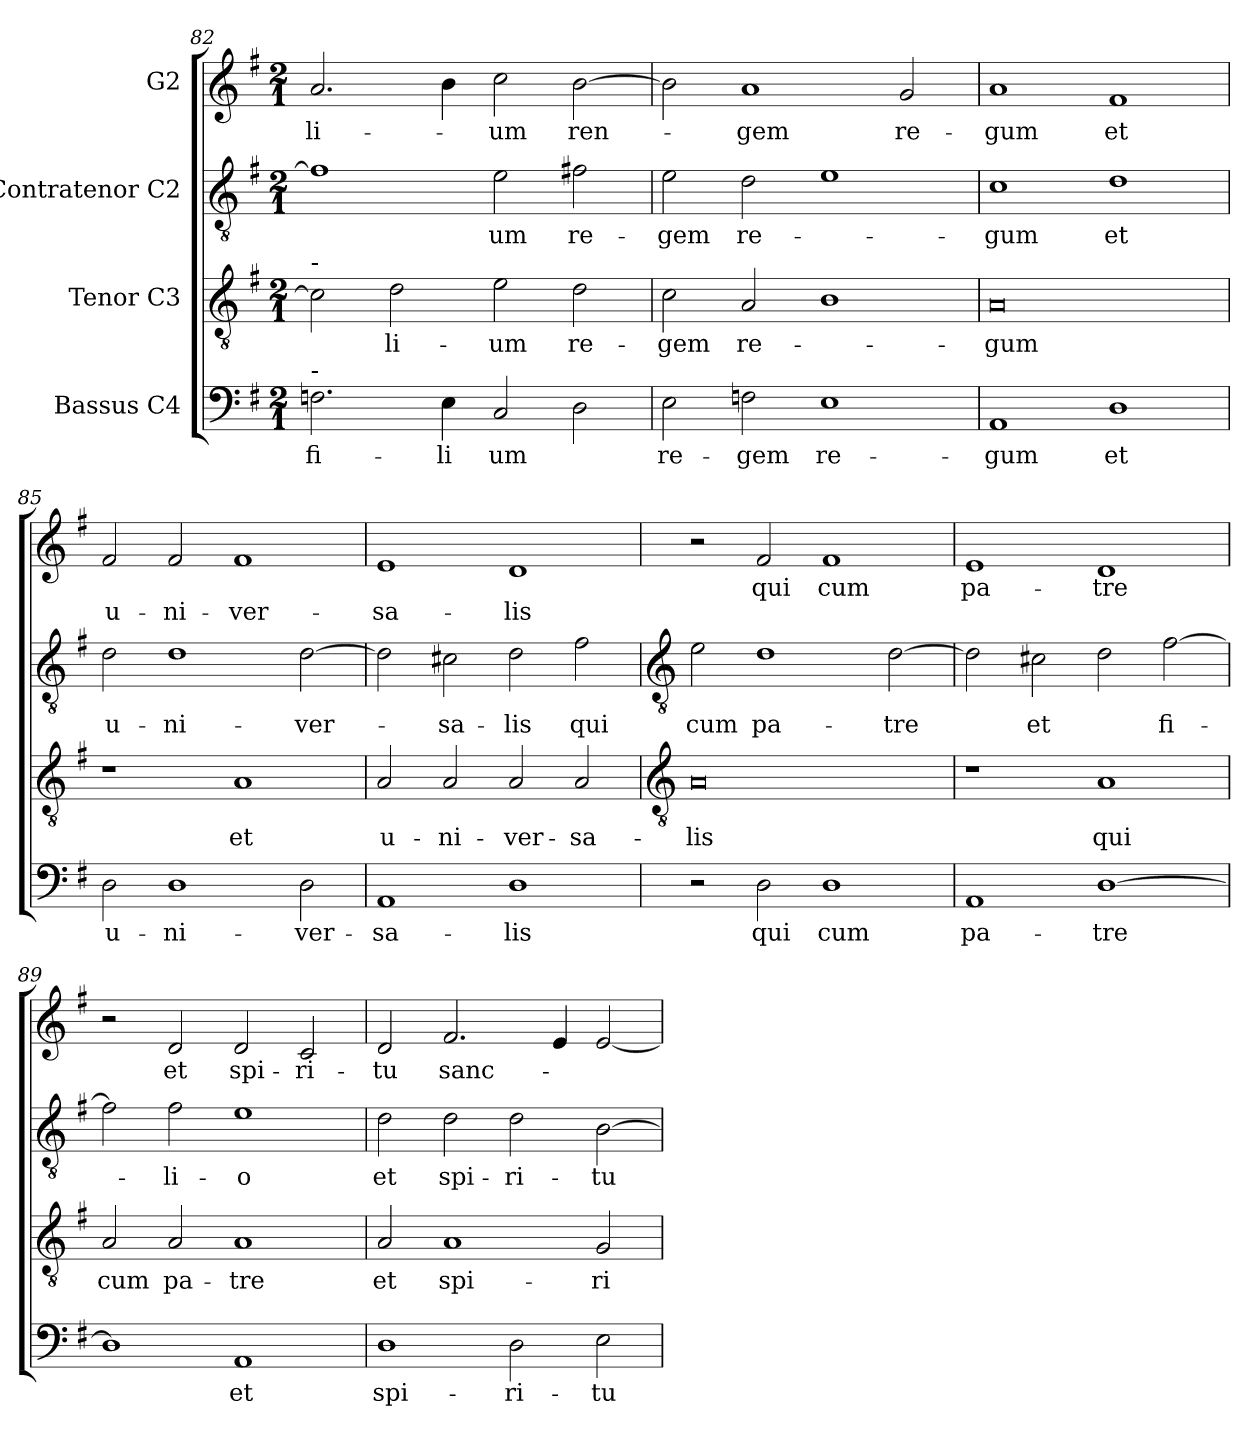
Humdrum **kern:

**kern	**text	**kern	**text	**kern	**text	**kern	**text	**text
*part4	*part4	*part3	*part3	*part2	*part2	*part1	*part1	*part1
*staff4	*staff4	*staff3	*staff3	*staff2	*staff2	*staff1	*staff1	*staff1
*I"Bassus C4	*	*I"Tenor C3	*	*I"Contratenor C2	*	*I"G2	*	*
!!LO:LB:g=z
*clefF4	*	*clefGv2	*	*clefGv2	*	*clefG2	*	*
*k[f#]	*	*k[f#]	*	*k[f#]	*	*k[f#]	*	*
*G:	*	*G:	*	*G:	*	*G:	*	*
*M2/1	*	*M2/1	*	*M2/1	*	*M2/1	*	*
=82	=82	=82	=82	=82	=82	=82	=82	=82
!	!	!LO:TX:a:t=-	!	!	!	!	!	!
!LO:TX:a:t=-	!	!	!	!	!	!	!	!
!	!LO:LY:b	!	!	!	!	!	!LO:LY:b	!
2.Fn\	fi-	2c\]	.	1f]	.	2.a/	-li-	.
!	!	!	!LO:LY:b	!	!	!	!	!
.	.	2d\	-li-	.	.	.	.	.
!	!LO:LY:b	!	!	!	!	!	!	!
4E\	-li	.	.	.	.	4b\	.	.
!	!LO:LY:b	!	!LO:LY:b	!	!LO:LY:b	!	!LO:LY:b	!
2C/	um	2e\	-um	2e\	-um	2cc\	-um	.
!	!	!	!LO:LY:b	!	!LO:LY:b	!	!LO:LY:b	!
2D\	.	2d\	re-	2f#X\	re-	[2b\	ren-	.
=83	=83	=83	=83	=83	=83	=83	=83	=83
!	!LO:LY:b	!	!LO:LY:b	!	!LO:LY:b	!	!	!
2E\	re-	2c\	-gem	2e\	-gem	2b\]	.	.
!	!LO:LY:b	!	!LO:LY:b	!	!LO:LY:b	!	!LO:LY:b	!
2Fn\	-gem	2A/	re-	2d\	re-	1a	-gem	.
!	!LO:LY:b	!	!	!	!	!	!	!
1E	re-	1B	.	1e	.	.	.	.
!	!	!	!	!	!	!	!LO:LY:b	!
.	.	.	.	.	.	2g/	re-	.
=84	=84	=84	=84	=84	=84	=84	=84	=84
!	!LO:LY:b	!	!LO:LY:b	!	!LO:LY:b	!	!LO:LY:b	!
1AA	-gum	0A	-gum	1c	-gum	1a	-gum	.
!	!LO:LY:b	!	!	!	!LO:LY:b	!	!LO:LY:b	!
1D	et	.	.	1d	et	1f#	et	.
=85	=85	=85	=85	=85	=85	=85	=85	=85
!	!LO:LY:b	!	!	!	!LO:LY:b	!	!	!LO:LY:b
2D\	u-	1r	.	2d\	u-	2f#/	.	u-
!	!LO:LY:b	!	!	!	!LO:LY:b	!	!	!LO:LY:b
1D	-ni-	.	.	1d	-ni-	2f#/	.	-ni-
!	!	!	!LO:LY:b	!	!	!	!	!LO:LY:b
.	.	1A	et	.	.	1f#	.	-ver-
!	!LO:LY:b	!	!	!	!LO:LY:b	!	!	!
2D\	-ver-	.	.	[2d\	-ver-	.	.	.
=86	=86	=86	=86	=86	=86	=86	=86	=86
!	!LO:LY:b	!	!LO:LY:b	!	!	!	!	!LO:LY:b
1AA	-sa-	2A/	u-	2d\]	.	1e	.	-sa-
!	!	!	!LO:LY:b	!	!LO:LY:b	!	!	!
.	.	2A/	-ni-	2c#X\	-sa-	.	.	.
!	!LO:LY:b	!	!LO:LY:b	!	!LO:LY:b	!	!	!LO:LY:b
1D	-lis	2A/	-ver-	2d\	-lis	1d	.	-lis
!	!	!	!LO:LY:b	!	!LO:LY:b	!	!	!
.	.	2A/	-sa-	2f#\	qui	.	.	.
!!LO:LB:g=z
=87	=87	=87	=87	=87	=87	=87	=87	=87
*	*	*clefGv2	*	*clefGv2	*	*	*	*
!	!	!	!LO:LY:b	!	!LO:LY:b	!	!	!
2r	.	0A	-lis	2e\	cum	2r	.	.
!	!LO:LY:b	!	!	!	!LO:LY:b	!	!LO:LY:b	!
2D\	qui	.	.	1d	pa-	2f#/	qui	.
!	!LO:LY:b	!	!	!	!	!	!LO:LY:b	!
1D	cum	.	.	.	.	1f#	cum	.
!	!	!	!	!	!LO:LY:b	!	!	!
.	.	.	.	[2d\	-tre	.	.	.
=88	=88	=88	=88	=88	=88	=88	=88	=88
!	!LO:LY:b	!	!	!	!	!	!LO:LY:b	!
1AA	pa-	1r	.	2d\]	.	1e	pa-	.
!	!	!	!	!	!LO:LY:b	!	!	!
.	.	.	.	2c#X\	et	.	.	.
!	!LO:LY:b	!	!LO:LY:b	!	!	!	!LO:LY:b	!
[1D	-tre	1A	qui	2d\	.	1d	-tre	.
!	!	!	!	!	!LO:LY:b	!	!	!
.	.	.	.	[2f#\	fi-	.	.	.
=89	=89	=89	=89	=89	=89	=89	=89	=89
!	!	!	!LO:LY:b	!	!	!	!	!
1D]	.	2A/	cum	2f#\]	.	2r	.	.
!	!	!	!LO:LY:b	!	!LO:LY:b	!	!LO:LY:b	!
.	.	2A/	pa-	2f#\	-li-	2d/	et	.
!	!LO:LY:b	!	!LO:LY:b	!	!LO:LY:b	!	!LO:LY:b	!
1AA	et	1A	-tre	1e	-o	2d/	spi-	.
!	!	!	!	!	!	!	!LO:LY:b	!
.	.	.	.	.	.	2c/	-ri-	.
=90	=90	=90	=90	=90	=90	=90	=90	=90
!	!LO:LY:b	!	!LO:LY:b	!	!LO:LY:b	!	!LO:LY:b	!
1D	spi-	2A/	et	2d\	et	2d/	-tu	.
!	!	!	!LO:LY:b	!	!LO:LY:b	!	!LO:LY:b	!
.	.	1A	spi-	2d\	spi-	2.f#/	sanc-	.
!	!LO:LY:b	!	!	!	!LO:LY:b	!	!	!
2D\	-ri-	.	.	2d\	-ri-	.	.	.
.	.	.	.	.	.	4e/	.	.
!	!LO:LY:b	!	!LO:LY:b	!	!LO:LY:b	!	!	!
2E\	-tu	2G/	-ri-	[2B\	-tu	[2e/	.	.
=	=	=	=	=	=	=	=	=
*-	*-	*-	*-	*-	*-	*-	*-	*-
